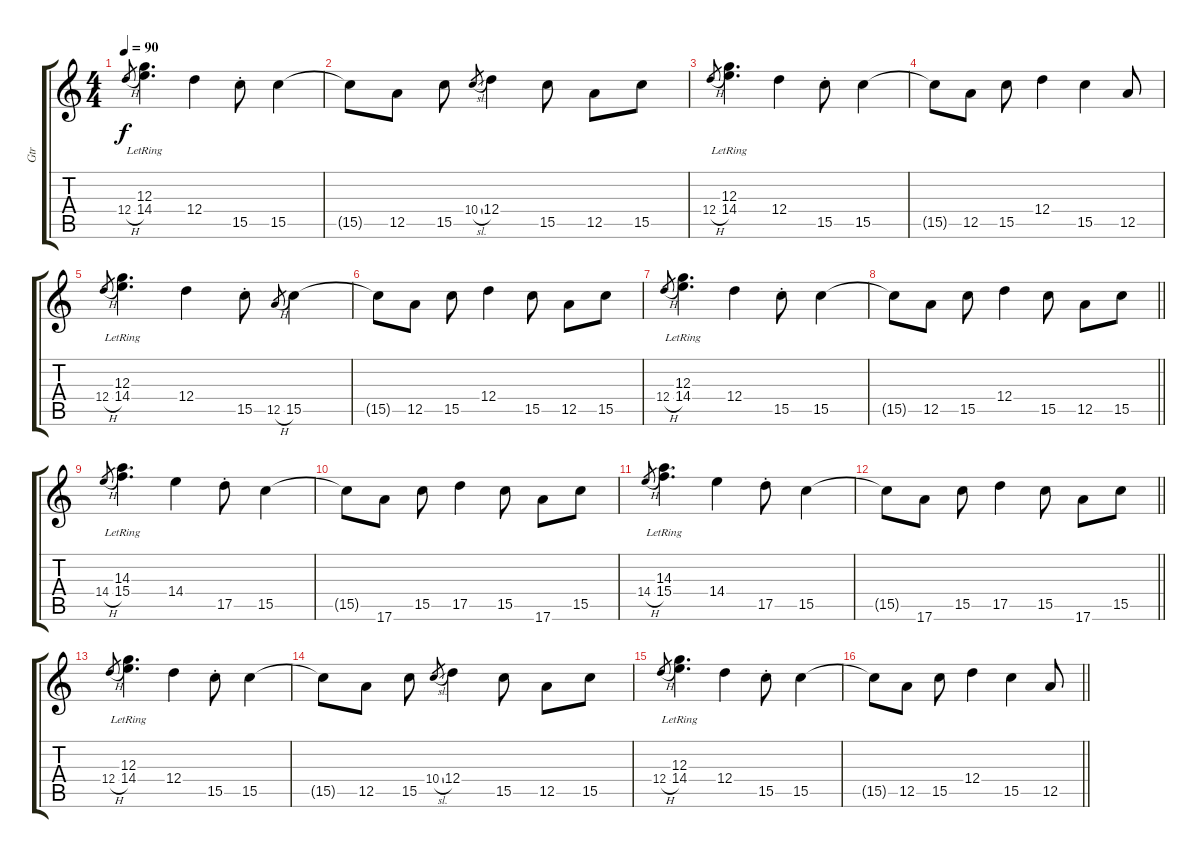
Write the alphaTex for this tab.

\track ("Gtr" "Gtr") {instrument electricguitarjazz}
\staff {score tabs}
\tuning (E4 B3 G3 D3 A2 E2) {hide}
\ts (4 4)
\tempo 90
\clef g2
\ks c
12.4{h}.8{gr dy f instrument electricguitarjazz} (12.3{lr} 14.4).4{d} 12.4.4 15.5{st}.8 15.5.4 |
15.5{t}.8 12.5.8 15.5.8 10.4{sl}.8{gr} 12.4.4 15.5.8 12.5.8 15.5.8 |
12.4{h}.8{gr} (12.3{lr} 14.4).4{d} 12.4.4 15.5{st}.8 15.5.4 |
15.5{t}.8 12.5.8 15.5.8 12.4.4 15.5.4 12.5.8 |
12.4{h}.8{gr} (12.3{lr} 14.4).4{d} 12.4.4 15.5{st}.8 12.5{h}.8{gr} 15.5.4 |
15.5{t}.8 12.5.8 15.5.8 12.4.4 15.5.8 12.5.8 15.5.8 |
12.4{h}.8{gr} (12.3{lr} 14.4).4{d} 12.4.4 15.5{st}.8 15.5.4 |
\barLineRight lightlight
15.5{t}.8 12.5.8 15.5.8 12.4.4 15.5.8 12.5.8 15.5.8 |
14.4{h}.8{gr} (14.3{lr} 15.4).4{d} 14.4.4 17.5{st}.8 15.5.4 |
15.5{t}.8 17.6.8 15.5.8 17.5.4 15.5.8 17.6.8 15.5.8 |
14.4{h}.8{gr} (14.3{lr} 15.4).4{d} 14.4.4 17.5{st}.8 15.5.4 |
\barLineRight lightlight
15.5{t}.8 17.6.8 15.5.8 17.5.4 15.5.8 17.6.8 15.5.8 |
12.4{h}.8{gr} (12.3{lr} 14.4).4{d} 12.4.4 15.5{st}.8 15.5.4 |
15.5{t}.8 12.5.8 15.5.8 10.4{sl}.8{gr} 12.4.4 15.5.8 12.5.8 15.5.8 |
12.4{h}.8{gr} (12.3{lr} 14.4).4{d} 12.4.4 15.5{st}.8 15.5.4 |
\barLineRight lightlight
15.5{t}.8 12.5.8 15.5.8 12.4.4 15.5.4 12.5.8
